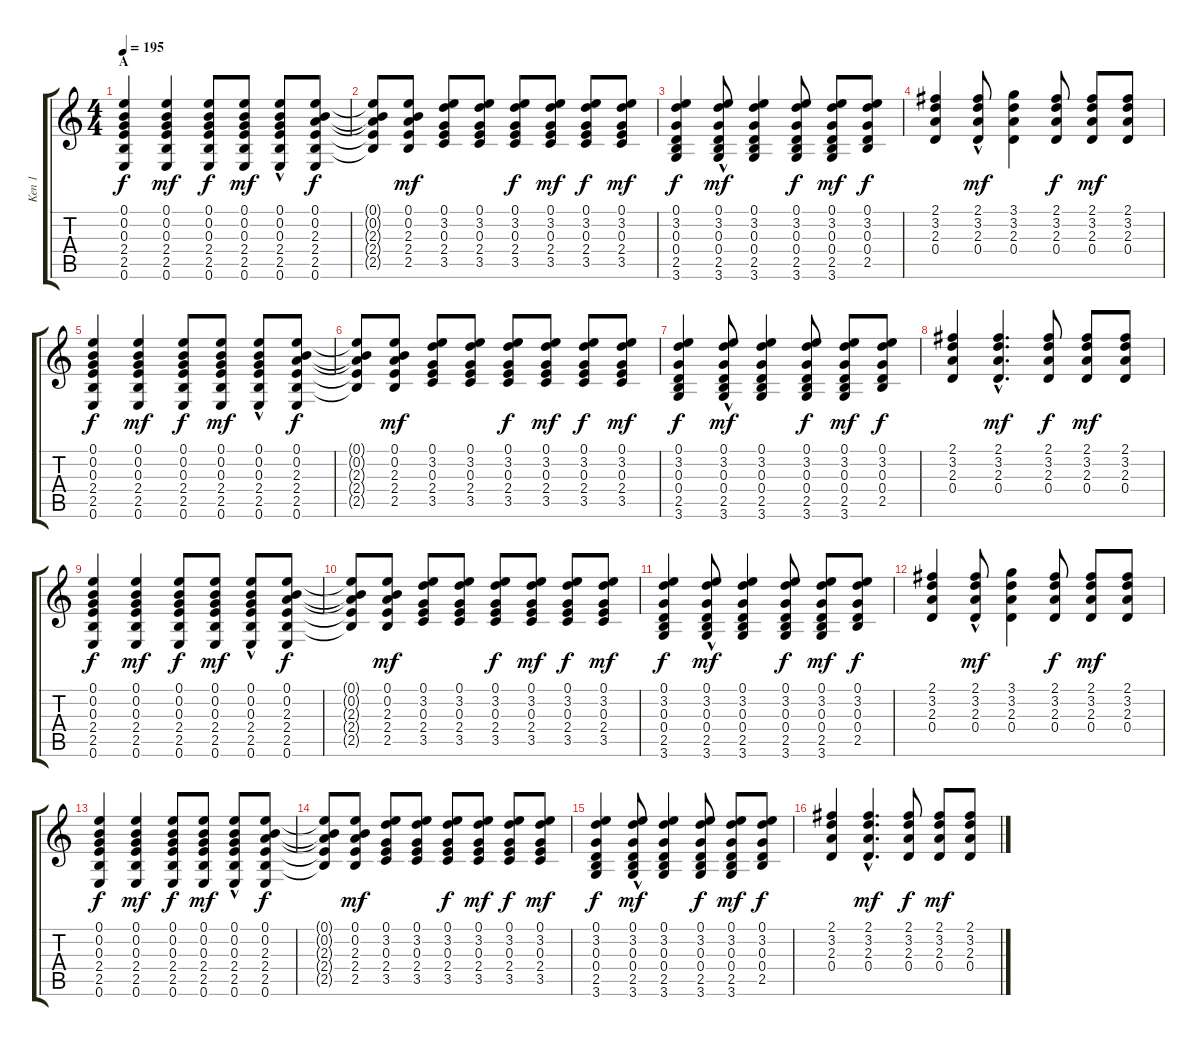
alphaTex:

\track ("Ken 1" "Ken 1") {instrument acousticguitarsteel}
\staff {score tabs}
\tuning (E4 B3 G3 D3 A2 E2) {hide}
\ts (4 4)
\section ("" "A")
\tempo 195
\clef g2
\ks c
(0.1 0.2 0.3 2.4 2.5 0.6).4{dy f instrument acousticguitarsteel} (0.1 0.2 0.3 2.4 2.5 0.6).4{dy mf} (0.1 0.2 0.3 2.4 2.5 0.6).8{dy f} (0.1 0.2 0.3 2.4 2.5 0.6).8{dy mf} (0.1 0.2 0.3{hac} 2.4{hac} 2.5 0.6).8 (0.1 0.2 2.3 2.4 2.5 0.6).8{dy f} |
(0.1{t} 0.2{t} 2.3{t} 2.4{t} 2.5{t}).8 (0.1 0.2 2.3 2.4 2.5).8{dy mf} (0.1 3.2 0.3 2.4 3.5).8 (0.1 3.2 0.3 2.4 3.5).8 (0.1 3.2 0.3 2.4 3.5).8{dy f} (0.1 3.2 0.3 2.4 3.5).8{dy mf} (0.1 3.2 0.3 2.4 3.5).8{dy f} (0.1 3.2 0.3 2.4 3.5).8{dy mf} |
(0.1 3.2 0.3 0.4 2.5 3.6).4{dy f} (0.1 3.2 0.3{hac} 0.4{hac} 2.5{hac} 3.6{hac}).8{dy mf} (0.1 3.2 0.3 0.4 2.5 3.6).4 (0.1 3.2 0.3 0.4 2.5 3.6).8{dy f} (0.1 3.2 0.3 0.4 2.5 3.6).8{dy mf} (0.1 3.2 0.3 0.4 2.5).8{dy f} |
(2.1 3.2 2.3 0.4).4 (2.1{hac} 3.2{hac} 2.3{hac} 0.4{hac}).8{dy mf} (3.1 3.2 2.3 0.4).4 (2.1 3.2 2.3 0.4).8{dy f} (2.1 3.2 2.3 0.4).8{dy mf} (2.1 3.2 2.3 0.4).8 |
(0.1 0.2 0.3 2.4 2.5 0.6).4{dy f} (0.1 0.2 0.3 2.4 2.5 0.6).4{dy mf} (0.1 0.2 0.3 2.4 2.5 0.6).8{dy f} (0.1 0.2 0.3 2.4 2.5 0.6).8{dy mf} (0.1 0.2 0.3{hac} 2.4{hac} 2.5 0.6).8 (0.1 0.2 2.3 2.4 2.5 0.6).8{dy f} |
(0.1{t} 0.2{t} 2.3{t} 2.4{t} 2.5{t}).8 (0.1 0.2 2.3 2.4 2.5).8{dy mf} (0.1 3.2 0.3 2.4 3.5).8 (0.1 3.2 0.3 2.4 3.5).8 (0.1 3.2 0.3 2.4 3.5).8{dy f} (0.1 3.2 0.3 2.4 3.5).8{dy mf} (0.1 3.2 0.3 2.4 3.5).8{dy f} (0.1 3.2 0.3 2.4 3.5).8{dy mf} |
(0.1 3.2 0.3 0.4 2.5 3.6).4{dy f} (0.1 3.2 0.3{hac} 0.4{hac} 2.5{hac} 3.6{hac}).8{dy mf} (0.1 3.2 0.3 0.4 2.5 3.6).4 (0.1 3.2 0.3 0.4 2.5 3.6).8{dy f} (0.1 3.2 0.3 0.4 2.5 3.6).8{dy mf} (0.1 3.2 0.3 0.4 2.5).8{dy f} |
(2.1 3.2 2.3 0.4).4 (2.1{hac} 3.2{hac} 2.3{hac} 0.4{hac}).4{d dy mf} (2.1 3.2 2.3 0.4).8{dy f} (2.1 3.2 2.3 0.4).8{dy mf} (2.1 3.2 2.3 0.4).8 |
(0.1 0.2 0.3 2.4 2.5 0.6).4{dy f} (0.1 0.2 0.3 2.4 2.5 0.6).4{dy mf} (0.1 0.2 0.3 2.4 2.5 0.6).8{dy f} (0.1 0.2 0.3 2.4 2.5 0.6).8{dy mf} (0.1 0.2 0.3{hac} 2.4{hac} 2.5 0.6).8 (0.1 0.2 2.3 2.4 2.5 0.6).8{dy f} |
(0.1{t} 0.2{t} 2.3{t} 2.4{t} 2.5{t}).8 (0.1 0.2 2.3 2.4 2.5).8{dy mf} (0.1 3.2 0.3 2.4 3.5).8 (0.1 3.2 0.3 2.4 3.5).8 (0.1 3.2 0.3 2.4 3.5).8{dy f} (0.1 3.2 0.3 2.4 3.5).8{dy mf} (0.1 3.2 0.3 2.4 3.5).8{dy f} (0.1 3.2 0.3 2.4 3.5).8{dy mf} |
(0.1 3.2 0.3 0.4 2.5 3.6).4{dy f} (0.1 3.2 0.3{hac} 0.4{hac} 2.5{hac} 3.6{hac}).8{dy mf} (0.1 3.2 0.3 0.4 2.5 3.6).4 (0.1 3.2 0.3 0.4 2.5 3.6).8{dy f} (0.1 3.2 0.3 0.4 2.5 3.6).8{dy mf} (0.1 3.2 0.3 0.4 2.5).8{dy f} |
(2.1 3.2 2.3 0.4).4 (2.1{hac} 3.2{hac} 2.3{hac} 0.4{hac}).8{dy mf} (3.1 3.2 2.3 0.4).4 (2.1 3.2 2.3 0.4).8{dy f} (2.1 3.2 2.3 0.4).8{dy mf} (2.1 3.2 2.3 0.4).8 |
(0.1 0.2 0.3 2.4 2.5 0.6).4{dy f} (0.1 0.2 0.3 2.4 2.5 0.6).4{dy mf} (0.1 0.2 0.3 2.4 2.5 0.6).8{dy f} (0.1 0.2 0.3 2.4 2.5 0.6).8{dy mf} (0.1 0.2 0.3{hac} 2.4{hac} 2.5 0.6).8 (0.1 0.2 2.3 2.4 2.5 0.6).8{dy f} |
(0.1{t} 0.2{t} 2.3{t} 2.4{t} 2.5{t}).8 (0.1 0.2 2.3 2.4 2.5).8{dy mf} (0.1 3.2 0.3 2.4 3.5).8 (0.1 3.2 0.3 2.4 3.5).8 (0.1 3.2 0.3 2.4 3.5).8{dy f} (0.1 3.2 0.3 2.4 3.5).8{dy mf} (0.1 3.2 0.3 2.4 3.5).8{dy f} (0.1 3.2 0.3 2.4 3.5).8{dy mf} |
(0.1 3.2 0.3 0.4 2.5 3.6).4{dy f} (0.1 3.2 0.3{hac} 0.4{hac} 2.5{hac} 3.6{hac}).8{dy mf} (0.1 3.2 0.3 0.4 2.5 3.6).4 (0.1 3.2 0.3 0.4 2.5 3.6).8{dy f} (0.1 3.2 0.3 0.4 2.5 3.6).8{dy mf} (0.1 3.2 0.3 0.4 2.5).8{dy f} |
(2.1 3.2 2.3 0.4).4 (2.1{hac} 3.2{hac} 2.3{hac} 0.4{hac}).4{d dy mf} (2.1 3.2 2.3 0.4).8{dy f} (2.1 3.2 2.3 0.4).8{dy mf} (2.1 3.2 2.3 0.4).8
